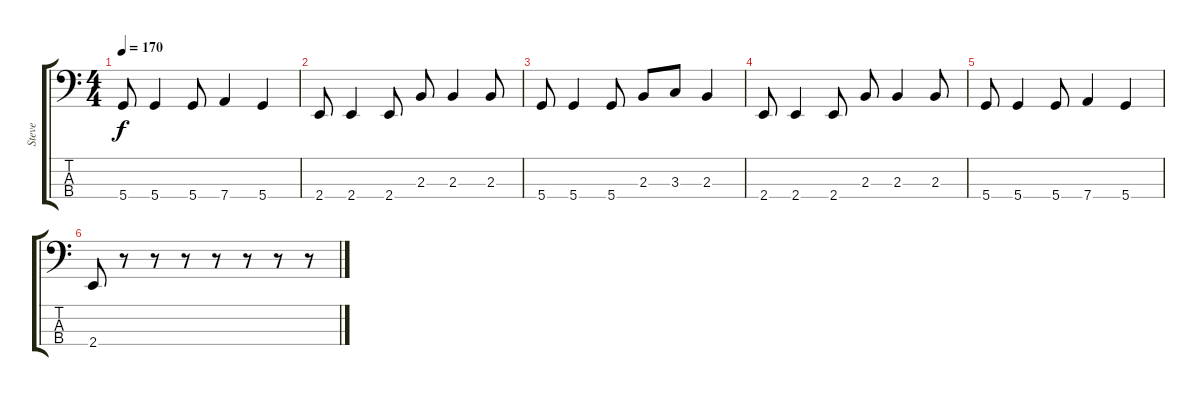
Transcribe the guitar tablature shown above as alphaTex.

\track ("Steve" "Steve") {instrument electricbasspick}
\staff {score tabs}
\tuning (G2 D2 A1 D1) {hide}
\ts (4 4)
\tempo 170
\clef f4
\ks c
5.4.8{dy f} 5.4.4 5.4.8 7.4.4 5.4.4 |
2.4.8 2.4.4 2.4.8 2.3.8 2.3.4 2.3.8 |
5.4.8 5.4.4 5.4.8 2.3.8 3.3.8 2.3.4 |
2.4.8 2.4.4 2.4.8 2.3.8 2.3.4 2.3.8 |
5.4.8 5.4.4 5.4.8 7.4.4 5.4.4 |
2.4.8 r.8 r.8 r.8 r.8 r.8 r.8 r.8
